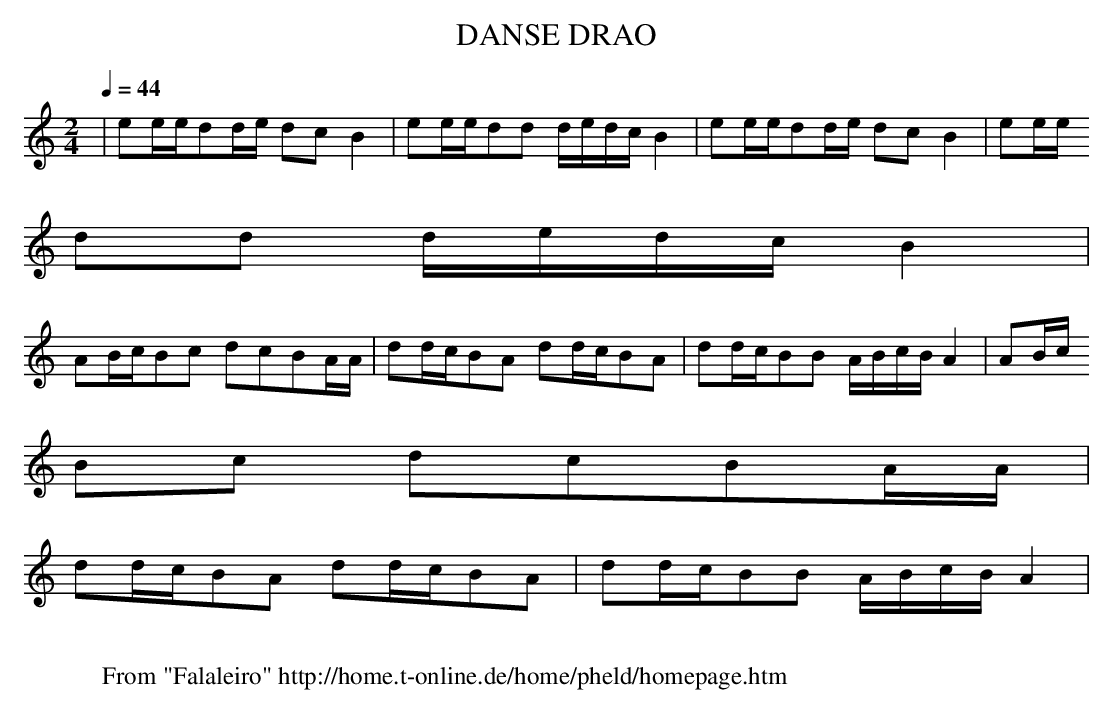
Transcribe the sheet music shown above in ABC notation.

X:1
T:DANSE DRAO
M:2/4
L:1/8
Q:1/4=44
K:C
|ee/2e/2dd/2e/2 dcB2|ee/2e/2dd d/2e/2d/2c/2B2|ee/2e/2dd/2e/2 dcB2|ee/2e/
2dd d/2e/2d/2c/2B2|
AB/2c/2Bc dcBA/2A/2|dd/2c/2BA dd/2c/2BA|dd/2c/2BB A/2B/2c/2B/2A2|AB/2c/2
Bc dcBA/2A/2|
dd/2c/2BA dd/2c/2BA|dd/2c/2BB A/2B/2c/2B/2A2|
W:
W: From "Falaleiro" http://home.t-online.de/home/pheld/homepage.htm
